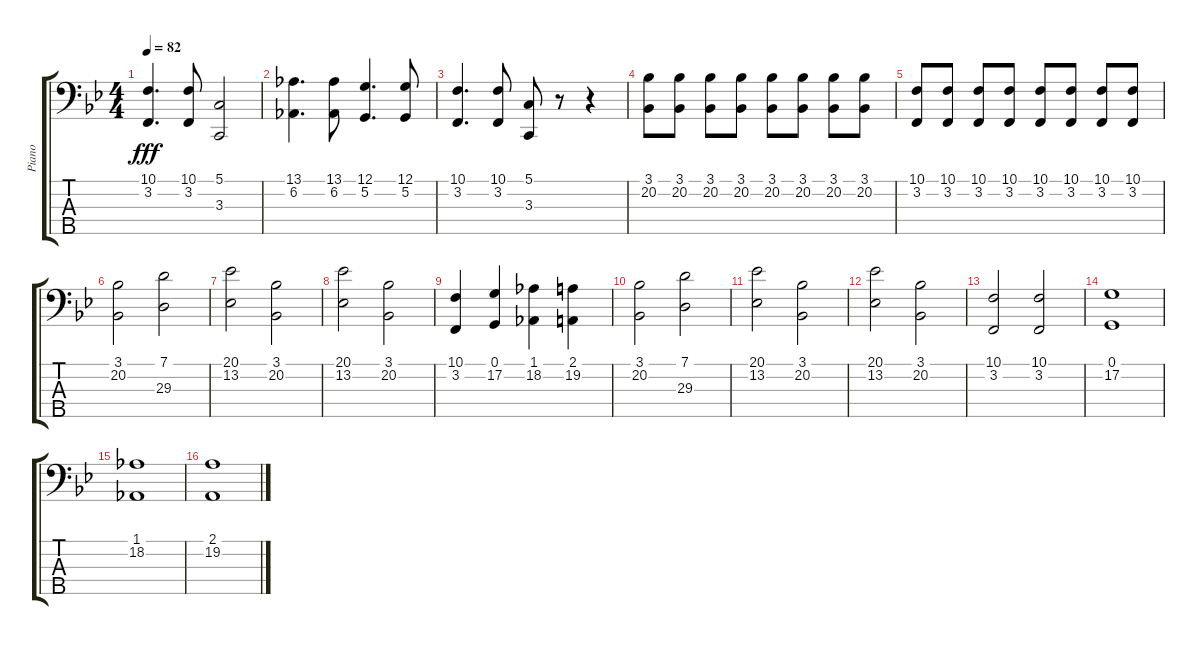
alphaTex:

\track ("Piano" "Piano") {instrument electricgrandpiano}
\staff {score tabs}
\tuning (G2 D2 A1 E1 B0) {hide}
\ts (4 4)
\tempo 82
\clef f4
\ks bb
(10.1 3.2).4{d dy fff} (10.1 3.2).8 (5.1 3.3).2 |
(13.1 6.2).4{d} (13.1 6.2).8 (12.1 5.2).4{d} (12.1 5.2).8 |
(10.1 3.2).4{d} (10.1 3.2).8 (5.1 3.3).8 r.8 r.4 |
(3.1 20.2).8 (3.1 20.2).8 (3.1 20.2).8 (3.1 20.2).8 (3.1 20.2).8 (3.1 20.2).8 (3.1 20.2).8 (3.1 20.2).8 |
(10.1 3.2).8 (10.1 3.2).8 (10.1 3.2).8 (10.1 3.2).8 (10.1 3.2).8 (10.1 3.2).8 (10.1 3.2).8 (10.1 3.2).8 |
(3.1 20.2).2 (7.1 29.3).2 |
(20.1 13.2).2 (3.1 20.2).2 |
(20.1 13.2).2 (3.1 20.2).2 |
(10.1 3.2).4 (0.1 17.2).4 (1.1 18.2).4 (2.1 19.2).4 |
(3.1 20.2).2 (7.1 29.3).2 |
(20.1 13.2).2 (3.1 20.2).2 |
(20.1 13.2).2 (3.1 20.2).2 |
(10.1 3.2).2 (10.1 3.2).2 |
(0.1 17.2).1 |
(1.1 18.2).1 |
(2.1 19.2).1
